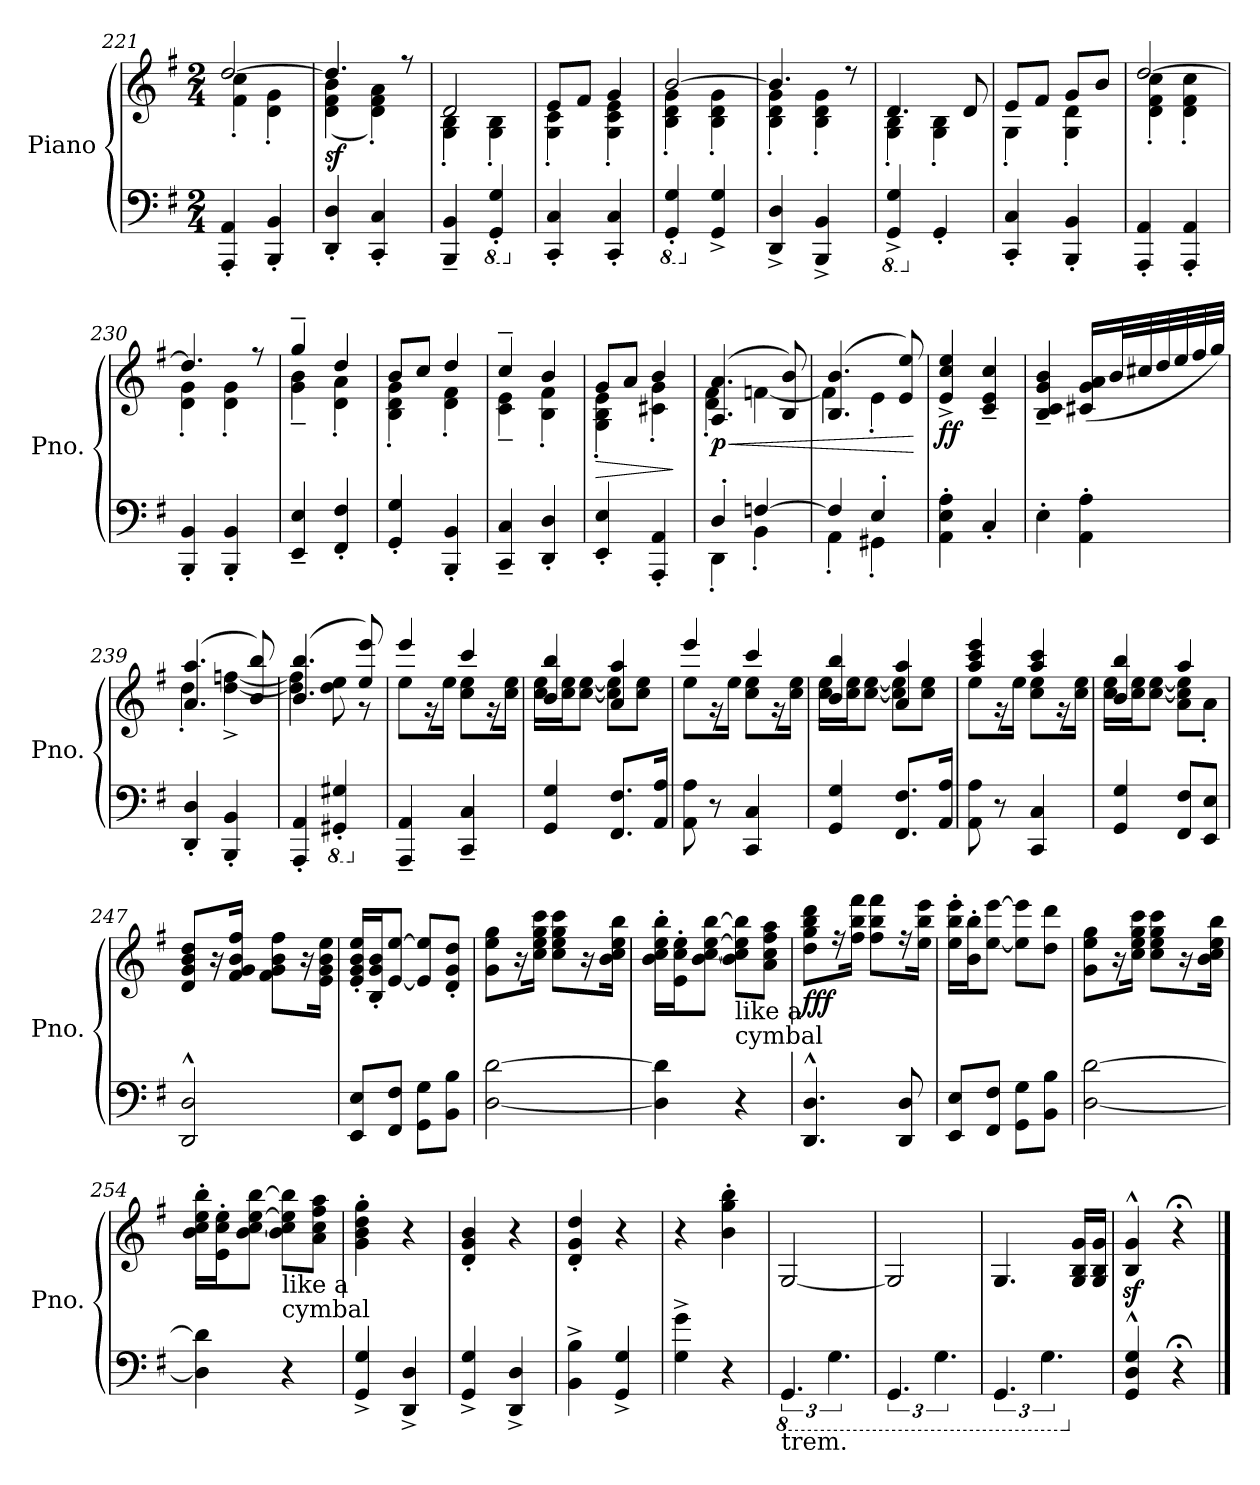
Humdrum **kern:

**kern	**kern	**dynam
*part1	*part1	*part1
*staff2	*staff1	*staff1/2
*I"Piano	*	*
*I'Pno.	*	*
*clefF4	*clefG2	*
*k[f#]	*k[f#]	*
*M2/4	*M2/4	*
=221	=221	=221
*	*^	*
4AAA/' 4AA/'	[2dd/	4f#\' 4cc\'	.
4BBB/' 4BB/'	.	4d\' 4g\'	.
=222	=222	=222	=222
!	!	!	!LO:DY:b
4DD/' 4D/'	4.dd/]	(<4d\ 4f#\ 4b\	sf
4CC/' 4C/'	.	4d\' 4f#\' 4a\')	.
.	8r	.	.
=223	=223	=223	=223
4BBB/~ 4BB/~	2d/	4G\' 4B\'	.
*8ba	*	*	*
4GGG/' 4GG/'	.	4G\' 4B\'	.
!!LO:LB:g=z	!!
=224	=224	=224	=224
*X8ba	*	*	*
4CC/' 4C/'	8e/L	4G\' 4c\'	.
.	8f#/J	.	.
4CC/' 4C/'	4g/	4G\' 4c\' 4e\'	.
=225	=225	=225	=225
*8ba	*	*	*
4GGG/' 4GG/'	[2b/	4B\' 4d\' 4g\'	.
*X8ba	*	*	*
4GG/^ 4G/^	.	4B\' 4d\' 4g\'	.
=226	=226	=226	=226
4DD/^ 4D/^	4.b/]	4B\' 4d\' 4g\'	.
4BBB/^ 4BB/^	.	4B\' 4d\' 4g\'	.
.	8r	.	.
=227	=227	=227	=227
*8ba	*	*	*
4GGG/^ 4GG/^	4.d/	4G\' 4B\'	.
*X8ba	*	*	*
4GG'/	.	4G\' 4B\'	.
.	8d/	.	.
=228	=228	=228	=228
4CC/' 4C/'	8e/L	4G'\	.
.	8f#/J	.	.
4BBB/' 4BB/'	8g/L	4G\' 4d\'	.
.	8b/J	.	.
=229	=229	=229	=229
4AAA/' 4AA/'	[2dd/	4d\' 4f#\' 4cc\'	.
4AAA/' 4AA/'	.	4d\' 4f#\' 4cc\'	.
=230	=230	=230	=230
4BBB/' 4BB/'	4.dd/]	4d\' 4g\'	.
4BBB/' 4BB/'	.	4d\' 4g\'	.
.	8r	.	.
=231	=231	=231	=231
4EE/~ 4E/~	4gg~/	4g\~ 4b\~	.
4FF#/' 4F#/'	4dd/	4d\' 4a\'	.
=232	=232	=232	=232
4GG/' 4G/'	8b/L	4B\' 4d\' 4g\'	.
.	8cc/J	.	.
4BBB/' 4BB/'	4dd/	4d\' 4f#\'	.
=233	=233	=233	=233
4CC/~ 4C/~	4cc~/	4c\~ 4e\~	.
4DD/' 4D/'	4b/	4B\' 4f#\'	.
=234	=234	=234	=234
!	!	!	!LO:HP:b
4EE/' 4E/'	8g/L	4G\' 4B\' 4e\'	>
.	8a/J	.	.
4AAA/' 4AA/'	4b/	4c#X\' 4g\'	.
*	*v	*v	*
.	.	]
!!LO:LB:g=z
=235	=235	=235
*^	*	*
!	!	!	!LO:HP:b
*	*	*^	*
!	!	!	!	!LO:DY:n=1:b
4D'/	4DD'\	(>4.A/ 4.a/	4d\' 4f#\'	< p
[4Fn/	4BB'\	.	[4fn\	.
.	.	8B/ 8b/)	.	.
=236	=236	=236	=236	=236
4F/]	4AA'\	(>4.B/ 4.b/	4f\]	.
4E'/	4GG#X'\	.	4e'\	.
.	.	8e/ 8ee/)	.	.
*v	*v	*	*	*
*	*v	*v	*
.	.	[
=237	=237	=237
!	!	!LO:DY:b
4AA\' 4E\' 4A\'	4e/^ 4cc/^ 4ee/^	ff
4C'/	4c/~ 4e/~ 4cc/~	.
=238	=238	=238
4E'\	4B/~ 4c/~ 4g/~ 4b/~	.
4AA\' 4A\'	(<16c#X/ 16g/ 16a/LL	.
.	32b/L	.
.	32cc#X/	.
.	32dd/	.
.	32ee/	.
.	32ff#/	.
.	32gg/JJJ)	.
=239	=239	=239
*	*^	*
4DD/' 4D/'	(>4.a/ 4.aa/	4dd'\	.
4BBB/' 4BB/'	.	[4dd\^ [4ffn\^	.
.	8b/ 8bb/)	.	.
=240	=240	=240	=240
4AAA/' 4AA/'	(>4.b/ 4.bb/	4dd\] 4ff\]	.
*8ba	*	*	*
4GGG#X/' 4GG#X/'	.	8dd\ 8ee\	.
.	8ee/ 8eee/)	8r	.
=241	=241	=241	=241
*X8ba	*	*	*
4AAA/~ 4AA/~	4eee/	8ee\L	.
.	.	16r	.
.	.	16ee\Jk	.
4CC/~ 4C/~	4ccc/	8cc\ 8ee\L	.
.	.	16r	.
.	.	16cc\ 16ee\Jk	.
!!LO:PB:g=z	!!
=242	=242	=242	=242
4GG/ 4G/	4b/ 4bb/	16cc\ 16ee\LL	.
.	.	16cc\ 16ee\J	.
.	.	[8cc\ [8ee\J	.
8.FF#/ 8.F#/L	4a/ 4aa/	8cc\] 8ee\]L	.
.	.	8cc\ 8ee\J	.
16AA/ 16A/Jk	.	.	.
=243	=243	=243	=243
8AA\ 8A\	4eee/	8ee\L	.
8r	.	16r	.
.	.	16ee\Jk	.
4CC/ 4C/	4ccc/	8cc\ 8ee\L	.
.	.	16r	.
.	.	16cc\ 16ee\Jk	.
=244	=244	=244	=244
4GG/ 4G/	4b/ 4bb/	16cc\ 16ee\LL	.
.	.	16cc\ 16ee\J	.
.	.	[8cc\ [8ee\J	.
8.FF#/ 8.F#/L	4a/ 4aa/	8cc\] 8ee\]L	.
.	.	8cc\ 8ee\J	.
16AA/ 16A/Jk	.	.	.
=245	=245	=245	=245
8AA\ 8A\	4aa/ 4ccc/ 4eee/	8ee\L	.
8r	.	16r	.
.	.	16ee\Jk	.
4CC/ 4C/	4aa/ 4ccc/	8cc\ 8ee\L	.
.	.	16r	.
.	.	16cc\ 16ee\Jk	.
=246	=246	=246	=246
4GG/ 4G/	4b/ 4bb/	16cc\ 16ee\LL	.
.	.	16cc\ 16ee\J	.
.	.	[8cc\ [8ee\J	.
8FF#/ 8F#/L	4aa/	8a\ 8cc\] 8ee\]L	.
8EE/ 8E/J	.	8a'\J	.
*	*v	*v	*
=247	=247	=247
2DD/^^ 2D/^^	8d/ 8g/ 8b/ 8dd/L	.
.	16r	.
.	16f#/ 16g/ 16b/ 16ff#/Jk	.
.	8f#\ 8g\ 8b\ 8ff#\L	.
.	16r	.
.	16e\ 16g\ 16b\ 16ee\Jk	.
!!LO:LB:g=z
=248	=248	=248
8EE/ 8E/L	16e/' 16g/' 16b/' 16ee/'LL	.
.	16B/' 16g/' 16b/'J	.
8FF#/ 8F#/J	[8e/ [8ee/J	.
8GG\ 8G\L	8e/] 8ee/]L	.
8BB\ 8B\J	8d/' 8g/' 8dd/'J	.
=249	=249	=249
[2D\ [2d\	8g\ 8ee\ 8gg\L	.
.	16r	.
.	16cc\ 16ee\ 16gg\ 16ccc\Jk	.
.	8cc\ 8ee\ 8gg\ 8ccc\L	.
.	16r	.
.	16b\ 16cc\ 16ee\ 16bb\Jk	.
=250	=250	=250
4D\] 4d\]	16b\' 16cc\' 16ee\' 16bb\'LL	.
.	16e\' 16cc\' 16ee\'J	.
.	8b\ [8cc\ [8ee\ [8bb\J	.
!	!LO:TX:b:t=like a	!
!	!LO:TX:b:t=cymbal	!
4r	8b\ 8cc\] 8ee\] 8bb\]L	.
.	8a\ 8cc\ 8ff#\ 8aa\J	.
=251	=251	=251
!	!	!LO:DY:b
4.DD/^^ 4.D/^^	8dd\ 8gg\ 8bb\ 8ddd\L	fff
.	16r	.
.	16ff#\ 16bb\ 16fff#\Jk	.
.	8ff#\ 8bb\ 8fff#\L	.
8DD/ 8D/	16r	.
.	16ee\ 16bb\ 16eee\Jk	.
=252	=252	=252
8EE/ 8E/L	16ee\' 16bb\' 16eee\'LL	.
.	16b\' 16bb\'J	.
8FF#/ 8F#/J	[8ee\ [8eee\J	.
8GG\ 8G\L	8ee\] 8eee\]L	.
8BB\ 8B\J	8dd\ 8ddd\J	.
=253	=253	=253
[2D\ [2d\	8g\ 8ee\ 8gg\L	.
.	16r	.
.	16cc\ 16ee\ 16gg\ 16ccc\Jk	.
.	8cc\ 8ee\ 8gg\ 8ccc\L	.
.	16r	.
.	16b\ 16cc\ 16ee\ 16bb\Jk	.
!!LO:LB:g=z
=254	=254	=254
4D\] 4d\]	16b\' 16cc\' 16ee\' 16bb\'LL	.
.	16e\' 16cc\' 16ee\'J	.
.	8b\ [8cc\ [8ee\ [8bb\J	.
!	!LO:TX:b:t=like a	!
!	!LO:TX:b:t=cymbal	!
4r	8b\ 8cc\] 8ee\] 8bb\]L	.
.	8a\ 8cc\ 8ff#\ 8aa\J	.
=255	=255	=255
4GG/^ 4G/^	4g\' 4b\' 4dd\' 4gg\'	.
4DD/^ 4D/^	4r	.
=256	=256	=256
4GG/^ 4G/^	4d/' 4g/' 4b/'	.
4DD/^ 4D/^	4r	.
=257	=257	=257
4BB\^ 4B\^	4d/' 4g/' 4dd/'	.
4GG/^ 4G/^	4r	.
=258	=258	=258
4G\^ 4g\^	4r	.
4r	4b\' 4gg\' 4bb\'	.
=259	=259	=259
*8ba	*	*
!LO:TX:b:t=trem.	!	!
6.GGG/	[2G/	.
6.GG\	.	.
=260	=260	=260
6.GGG/	2G/]	.
6.GG\	.	.
=261	=261	=261
6.GGG/	4.G/	.
6.GG\	.	.
.	16G/ 16B/ 16g/LL	.
.	16G/ 16B/ 16g/JJ	.
=262	=262	=262
*X8ba	*	*
4GG/^^ 4D/^^ 4G/^^	4B/z<^^ 4g/z<^^	.
4r;<	4r;<	.
==	==	==
*-	*-	*-
